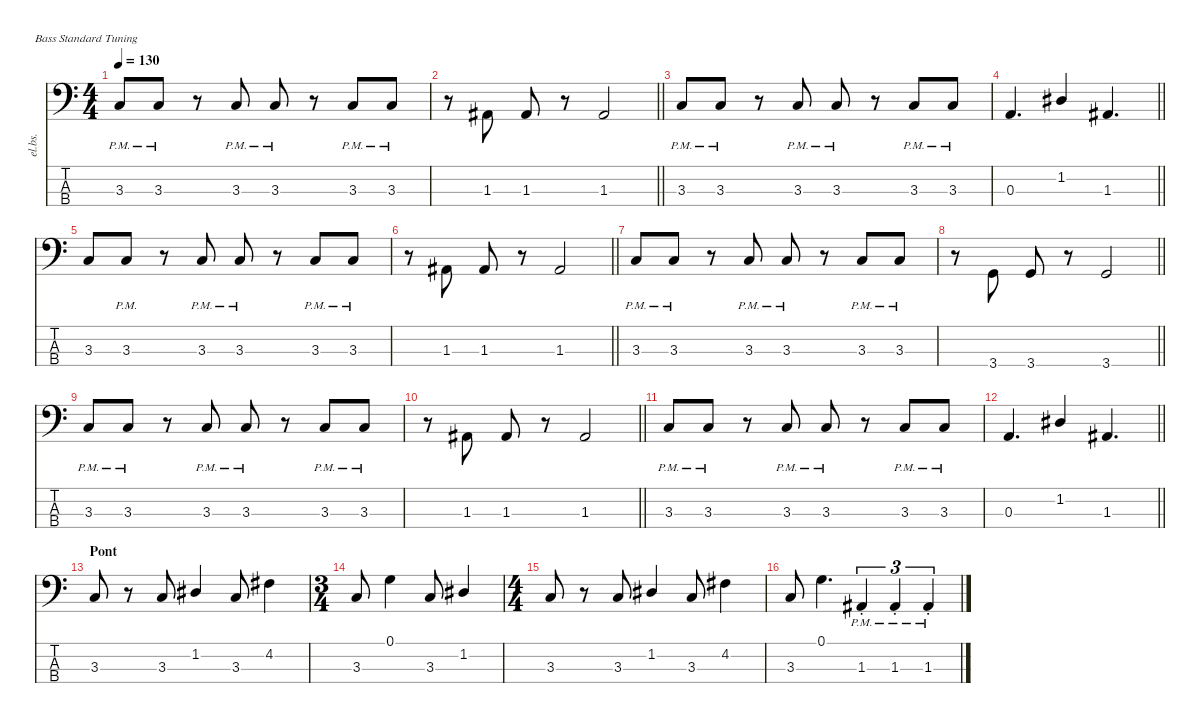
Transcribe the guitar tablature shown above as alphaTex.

\defaultSystemsLayout 4
\hideDynamics
\bracketExtendMode nobrackets
\track ("Chipon" "el.bs.") {instrument electricbassfinger}
\staff {score tabs}
\tuning (G2 D2 A1 E1)
\ts (4 4)
\tempo 130
\clef f4
\ks c
3.3{pm}.8{dy f beam Up} 3.3{pm}.8{beam Up} r.8{beam Up} 3.3{pm}.8{beam Up} 3.3{pm}.8{beam Up} r.8{beam Up} 3.3{pm}.8{beam Up} 3.3{pm}.8{beam Up} |
\barLineRight lightlight
r.8{beam Down} 1.3{acc #}.8{beam Up} 1.3{acc #}.8{beam Up} r.8{beam Up} 1.3{acc #}.2{beam Up} |
3.3{pm}.8{beam Up} 3.3{pm}.8{beam Up} r.8{beam Up} 3.3{pm}.8{beam Up} 3.3{pm}.8{beam Up} r.8{beam Up} 3.3{pm}.8{beam Up} 3.3{pm}.8{beam Up} |
\barLineRight lightlight
0.3.4{d beam Up} 1.2{acc #}.4{beam Up} 1.3{acc #}.4{d beam Up} |
3.3.8{beam Up} 3.3{pm}.8{beam Up} r.8{beam Up} 3.3{pm}.8{beam Up} 3.3{pm}.8{beam Up} r.8{beam Up} 3.3{pm}.8{beam Up} 3.3{pm}.8{beam Up} |
\barLineRight lightlight
r.8{beam Down} 1.3{acc #}.8{beam Up} 1.3{acc #}.8{beam Up} r.8{beam Up} 1.3{acc #}.2{beam Up} |
3.3{pm}.8{beam Up} 3.3{pm}.8{beam Up} r.8{beam Up} 3.3{pm}.8{beam Up} 3.3{pm}.8{beam Up} r.8{beam Up} 3.3{pm}.8{beam Up} 3.3{pm}.8{beam Up} |
\barLineRight lightlight
r.8{beam Down} 3.4.8{beam Up} 3.4.8{beam Up} r.8{beam Up} 3.4.2{beam Up} |
3.3{pm}.8{beam Up} 3.3{pm}.8{beam Up} r.8{beam Up} 3.3{pm}.8{beam Up} 3.3{pm}.8{beam Up} r.8{beam Up} 3.3{pm}.8{beam Up} 3.3{pm}.8{beam Up} |
\barLineRight lightlight
r.8{beam Down} 1.3{acc #}.8{beam Up} 1.3{acc #}.8{beam Up} r.8{beam Up} 1.3{acc #}.2{beam Up} |
3.3{pm}.8{beam Up} 3.3{pm}.8{beam Up} r.8{beam Up} 3.3{pm}.8{beam Up} 3.3{pm}.8{beam Up} r.8{beam Up} 3.3{pm}.8{beam Up} 3.3{pm}.8{beam Up} |
\barLineRight lightlight
0.3.4{d beam Up} 1.2{acc #}.4{beam Up} 1.3{acc #}.4{d beam Up} |
\section ("" "Pont")
3.3.8{beam Up} r.8{beam Up} 3.3.8{beam Up} 1.2{acc #}.4{beam Up} 3.3.8{beam Up} 4.2{acc #}.4{beam Down} |
\ts (3 4)
\beaming (8 2 2 2)
3.3.8{beam Up} 0.1.4{beam Down} 3.3.8{beam Up} 1.2{acc #}.4{beam Up} |
\ts (4 4)
\beaming (8 2 2 2 2)
3.3.8{beam Up} r.8{beam Up} 3.3.8{beam Up} 1.2{acc #}.4{beam Up} 3.3.8{beam Up} 4.2{acc #}.4{beam Down} |
3.3.8{beam Up} 0.1.4{d beam Down} 1.3{pm st acc #}.4{tu (3 2) beam Up} 1.3{pm st acc #}.4{tu (3 2) beam Up} 1.3{pm st acc #}.4{tu (3 2) beam Up}
